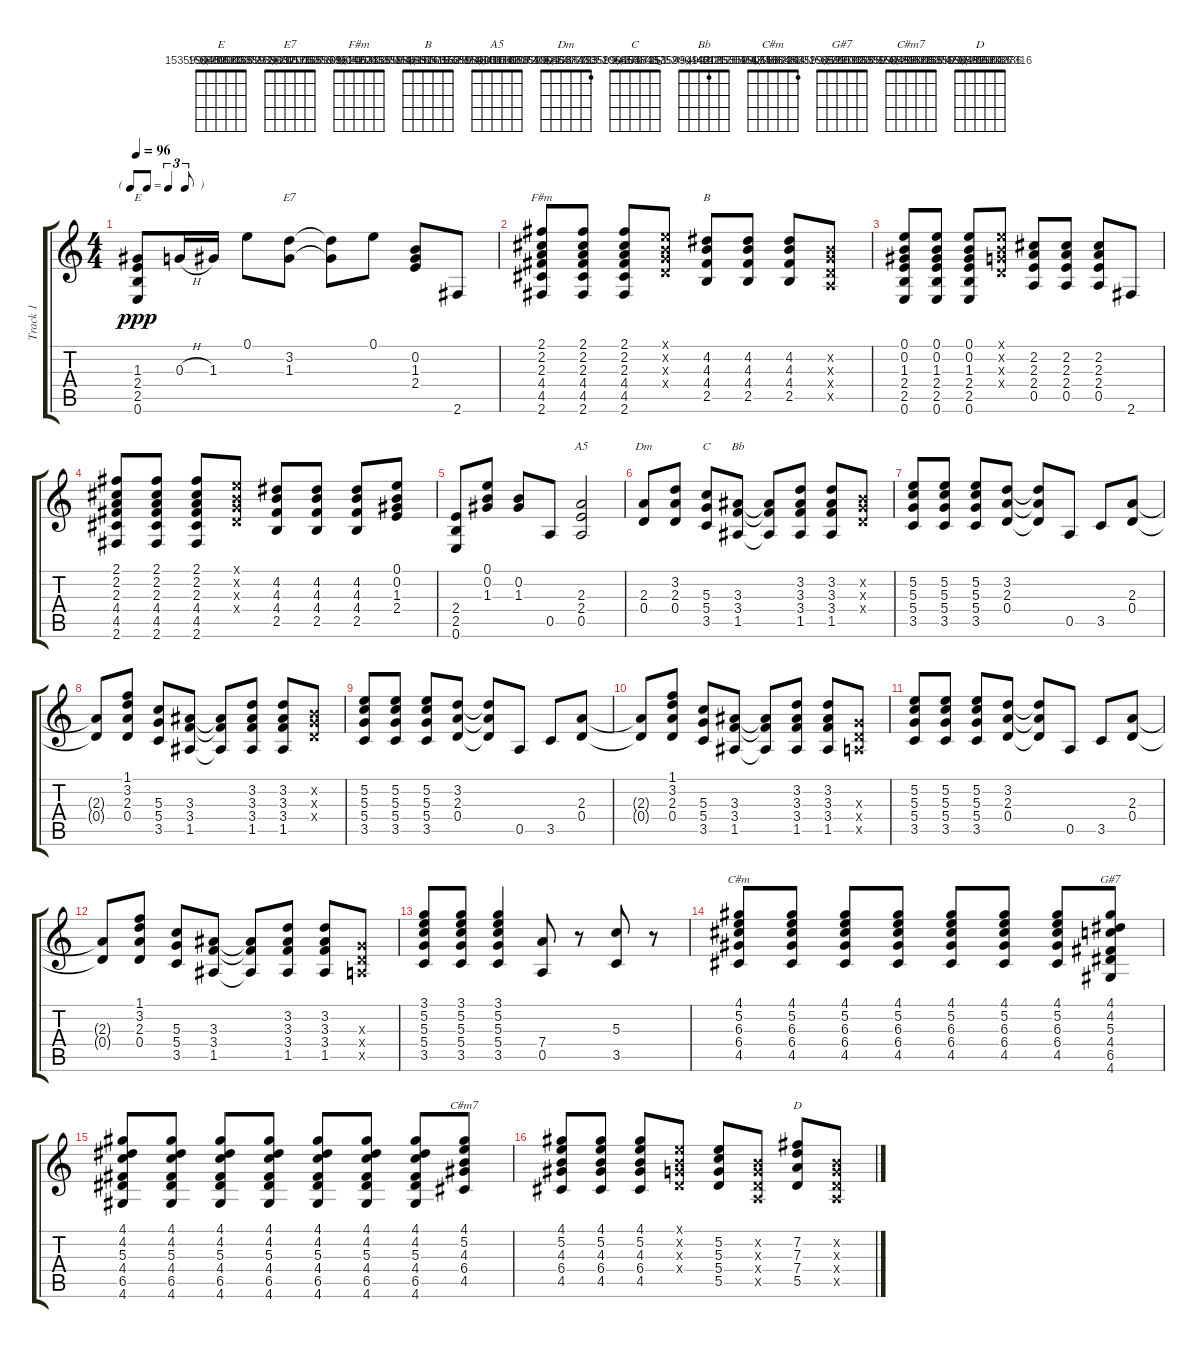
\track ("Track 1" "Track 1") {instrument acousticguitarsteel}
\staff {score tabs}
\tuning (E4 B3 G3 D3 A2 E2) {hide}
\chord ("E" 152027212 152003336 152003336 153600080 x 1535990489)
\chord ("E7" 152027108 152003336 152003336 153600176 x 1535989037)
\chord ("F#m" 152027004 152003336 152003336 69914624 x 1535989041)
\chord ("B" 151637824 151637688 151637552 151637416 x 1535988997)
\chord ("A5" 154107200 154107064 154106928 154106792 x 1535989001)
\chord ("Dm" 1 153848352 221216723 106654720 x 1535990408)
\chord ("C" 0 153848752 243707251 106656600 x 1535990404)
\chord ("Bb" 142125504 142125504 1 49499208 x 1535990448)
\chord ("C#m" 1 153848832 130882244 151748688 x 1535990516)
\chord ("G#7" 152027524 152003336 152003336 153599792 x 1535990525)
\chord ("C#m7" 152027420 152003336 152003336 153599888 x 1535990465)
\chord ("D" 152027316 152003336 152003336 153599984 x 1535990485)
\ts (4 4)
\tf triplet8th
\tempo 96
\clef g2
\ks aminor
(1.3 2.4 2.5 0.6).8{ch "E" dy ppp} 0.3{h}.16 1.3.16 0.1.8 (3.2 1.3).8{ch "E7"} (3.2{t} 1.3{t}).8 0.1.8 (0.2 1.3 2.4).8 2.6.8 |
(2.1 2.2 2.3 4.4 4.5 2.6).8{ch "F#m"} (2.1 2.2 2.3 4.4 4.5 2.6).8 (2.1 2.2 2.3 4.4 4.5 2.6).8 (0.1{x} 0.2{x} 0.3{x} 0.4{x}).8 (4.2 4.3 4.4 2.5).8{ch "B"} (4.2 4.3 4.4 2.5).8 (4.2 4.3 4.4 2.5).8 (0.2{x} 0.3{x} 0.4{x} 0.5{x}).8 |
(0.1 0.2 1.3 2.4 2.5 0.6).8 (0.1 0.2 1.3 2.4 2.5 0.6).8 (0.1 0.2 1.3 2.4 2.5 0.6).8 (0.1{x} 0.2{x} 0.3{x} 0.4{x}).8 (2.2 2.3 2.4 0.5).8 (2.2 2.3 2.4 0.5).8 (2.2 2.3 2.4 0.5).8 2.6.8 |
(2.1 2.2 2.3 4.4 4.5 2.6).8 (2.1 2.2 2.3 4.4 4.5 2.6).8 (2.1 2.2 2.3 4.4 4.5 2.6).8 (0.1{x} 0.2{x} 0.3{x} 0.4{x}).8 (4.2 4.3 4.4 2.5).8 (4.2 4.3 4.4 2.5).8 (4.2 4.3 4.4 2.5).8 (0.1 0.2 1.3 2.4).8 |
(2.4 2.5 0.6).8 (0.1 0.2 1.3).8 (0.2 1.3).8 0.5.8 (2.3 2.4 0.5).2{ch "A5"} |
(2.3 0.4).8{ch "Dm"} (3.2 2.3 0.4).8 (5.3 5.4 3.5).8{ch "C"} (3.3 3.4 1.5).8{ch "Bb"} (3.3{t} 3.4{t} 1.5{t}).8 (3.2 3.3 3.4 1.5).8 (3.2 3.3 3.4 1.5).8 (0.2{x} 0.3{x} 0.4{x}).8 |
(5.2 5.3 5.4 3.5).8 (5.2 5.3 5.4 3.5).8 (5.2 5.3 5.4 3.5).8 (3.2 2.3 0.4).8 (3.2{t} 2.3{t} 0.4{t}).8 0.5.8 3.5.8 (2.3 0.4).8 |
(2.3{t} 0.4{t}).8 (1.1 3.2 2.3 0.4).8 (5.3 5.4 3.5).8 (3.3 3.4 1.5).8 (3.3{t} 3.4{t} 1.5{t}).8 (3.2 3.3 3.4 1.5).8 (3.2 3.3 3.4 1.5).8 (0.2{x} 0.3{x} 0.4{x}).8 |
(5.2 5.3 5.4 3.5).8 (5.2 5.3 5.4 3.5).8 (5.2 5.3 5.4 3.5).8 (3.2 2.3 0.4).8 (3.2{t} 2.3{t} 0.4{t}).8 0.5.8 3.5.8 (2.3 0.4).8 |
(2.3{t} 0.4{t}).8 (1.1 3.2 2.3 0.4).8 (5.3 5.4 3.5).8 (3.3 3.4 1.5).8 (3.3{t} 3.4{t} 1.5{t}).8 (3.2 3.3 3.4 1.5).8 (3.2 3.3 3.4 1.5).8 (0.3{x} 0.4{x} 0.5{x}).8 |
(5.2 5.3 5.4 3.5).8 (5.2 5.3 5.4 3.5).8 (5.2 5.3 5.4 3.5).8 (3.2 2.3 0.4).8 (3.2{t} 2.3{t} 0.4{t}).8 0.5.8 3.5.8 (2.3 0.4).8 |
(2.3{t} 0.4{t}).8 (1.1 3.2 2.3 0.4).8 (5.3 5.4 3.5).8 (3.3 3.4 1.5).8 (3.3{t} 3.4{t} 1.5{t}).8 (3.2 3.3 3.4 1.5).8 (3.2 3.3 3.4 1.5).8 (0.3{x} 0.4{x} 0.5{x}).8 |
(3.1 5.2 5.3 5.4 3.5).8 (3.1 5.2 5.3 5.4 3.5).8 (3.1 5.2 5.3 5.4 3.5).4 (7.4 0.5).8 r.8 (5.3 3.5).8 r.8 |
(4.1 5.2 6.3 6.4 4.5).8{ch "C#m"} (4.1 5.2 6.3 6.4 4.5).8 (4.1 5.2 6.3 6.4 4.5).8 (4.1 5.2 6.3 6.4 4.5).8 (4.1 5.2 6.3 6.4 4.5).8 (4.1 5.2 6.3 6.4 4.5).8 (4.1 5.2 6.3 6.4 4.5).8 (4.1 4.2 5.3 4.4 6.5 4.6).8{ch "G#7"} |
(4.1 4.2 5.3 4.4 6.5 4.6).8 (4.1 4.2 5.3 4.4 6.5 4.6).8 (4.1 4.2 5.3 4.4 6.5 4.6).8 (4.1 4.2 5.3 4.4 6.5 4.6).8 (4.1 4.2 5.3 4.4 6.5 4.6).8 (4.1 4.2 5.3 4.4 6.5 4.6).8 (4.1 4.2 5.3 4.4 6.5 4.6).8 (4.1 5.2 4.3 6.4 4.5).8{ch "C#m7"} |
(4.1 5.2 4.3 6.4 4.5).8 (4.1 5.2 4.3 6.4 4.5).8 (4.1 5.2 4.3 6.4 4.5).8 (0.1{x} 0.2{x} 0.3{x} 0.4{x}).8 (5.2 5.3 5.4 5.5).8 (0.2{x} 0.3{x} 0.4{x} 0.5{x}).8 (7.2 7.3 7.4 5.5).8{ch "D"} (0.2{x} 0.3{x} 0.4{x} 0.5{x}).8
